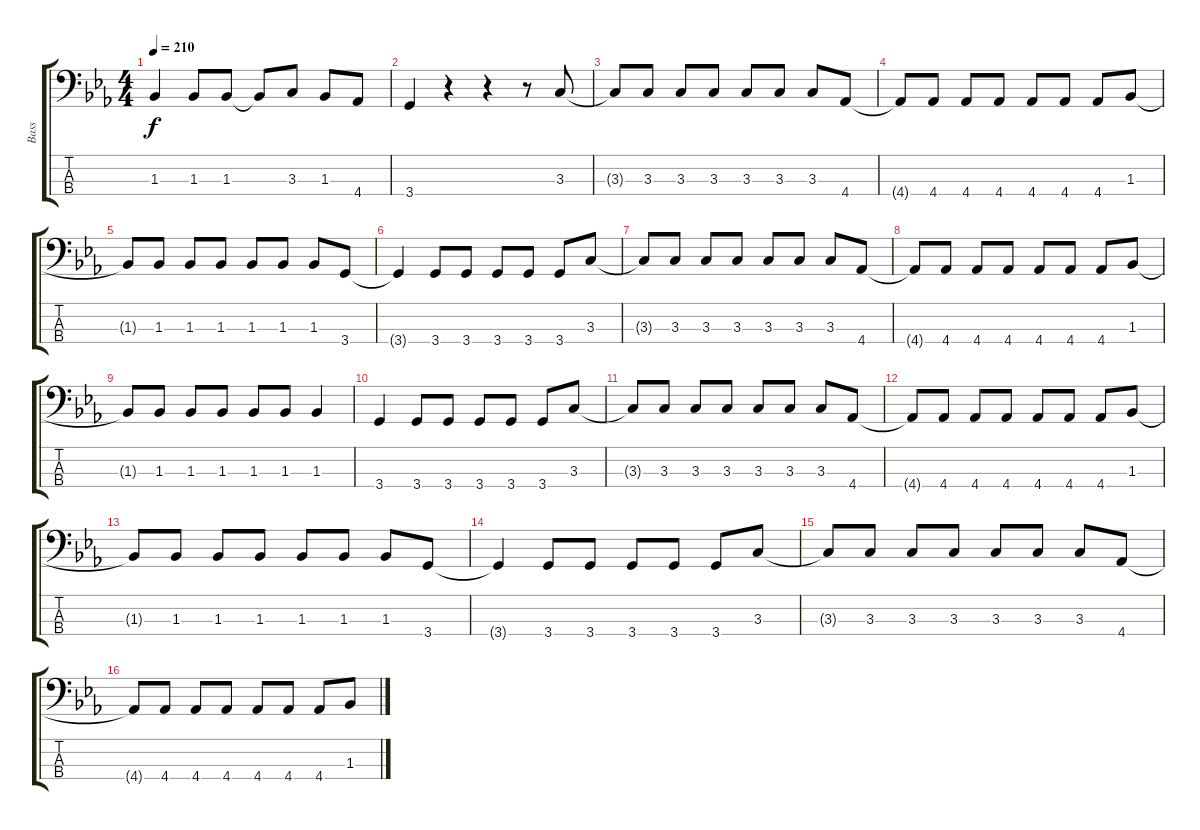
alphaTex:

\track ("Bass" "Bass") {instrument electricbasspick}
\staff {score tabs}
\tuning (G2 D2 A1 E1) {hide}
\ts (4 4)
\tempo 210
\clef f4
\ks cminor
1.3.4{dy f} 1.3.8 1.3.8 1.3{t}.8 3.3.8 1.3.8 4.4.8 |
3.4.4 r.4 r.4 r.8 3.3.8 |
3.3{t}.8 3.3.8 3.3.8 3.3.8 3.3.8 3.3.8 3.3.8 4.4.8 |
4.4{t}.8 4.4.8 4.4.8 4.4.8 4.4.8 4.4.8 4.4.8 1.3.8 |
1.3{t}.8 1.3.8 1.3.8 1.3.8 1.3.8 1.3.8 1.3.8 3.4.8 |
3.4{t}.4 3.4.8 3.4.8 3.4.8 3.4.8 3.4.8 3.3.8 |
3.3{t}.8 3.3.8 3.3.8 3.3.8 3.3.8 3.3.8 3.3.8 4.4.8 |
4.4{t}.8 4.4.8 4.4.8 4.4.8 4.4.8 4.4.8 4.4.8 1.3.8 |
1.3{t}.8 1.3.8 1.3.8 1.3.8 1.3.8 1.3.8 1.3.4 |
3.4.4 3.4.8 3.4.8 3.4.8 3.4.8 3.4.8 3.3.8 |
3.3{t}.8 3.3.8 3.3.8 3.3.8 3.3.8 3.3.8 3.3.8 4.4.8 |
4.4{t}.8 4.4.8 4.4.8 4.4.8 4.4.8 4.4.8 4.4.8 1.3.8 |
1.3{t}.8 1.3.8 1.3.8 1.3.8 1.3.8 1.3.8 1.3.8 3.4.8 |
3.4{t}.4 3.4.8 3.4.8 3.4.8 3.4.8 3.4.8 3.3.8 |
3.3{t}.8 3.3.8 3.3.8 3.3.8 3.3.8 3.3.8 3.3.8 4.4.8 |
4.4{t}.8 4.4.8 4.4.8 4.4.8 4.4.8 4.4.8 4.4.8 1.3.8
